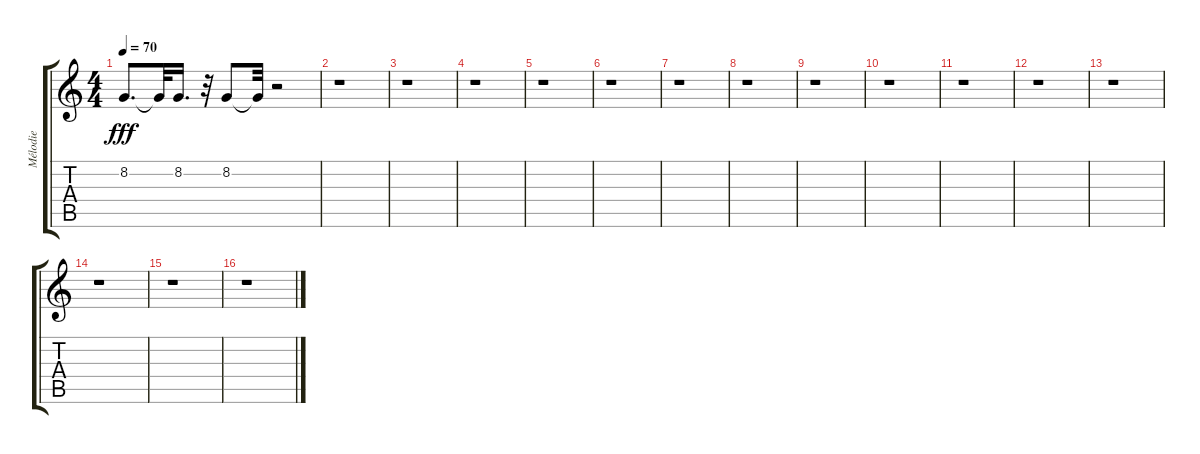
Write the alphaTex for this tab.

\track ("Mélodie" "Mélodie") {instrument trumpet}
\staff {score tabs}
\tuning (E4 B3 G3 D3 A2 E2) {hide}
\ts (4 4)
\tempo 70
\clef g2
\ks c
8.2.8{d dy fff} 8.2{t}.32 8.2.16{d} r.32 8.2.8 8.2{t}.32 r.2 |
r.1 |
r.1 |
r.1 |
r.1 |
r.1 |
r.1 |
r.1 |
r.1 |
r.1 |
r.1 |
r.1 |
r.1 |
r.1 |
r.1 |
r.1
